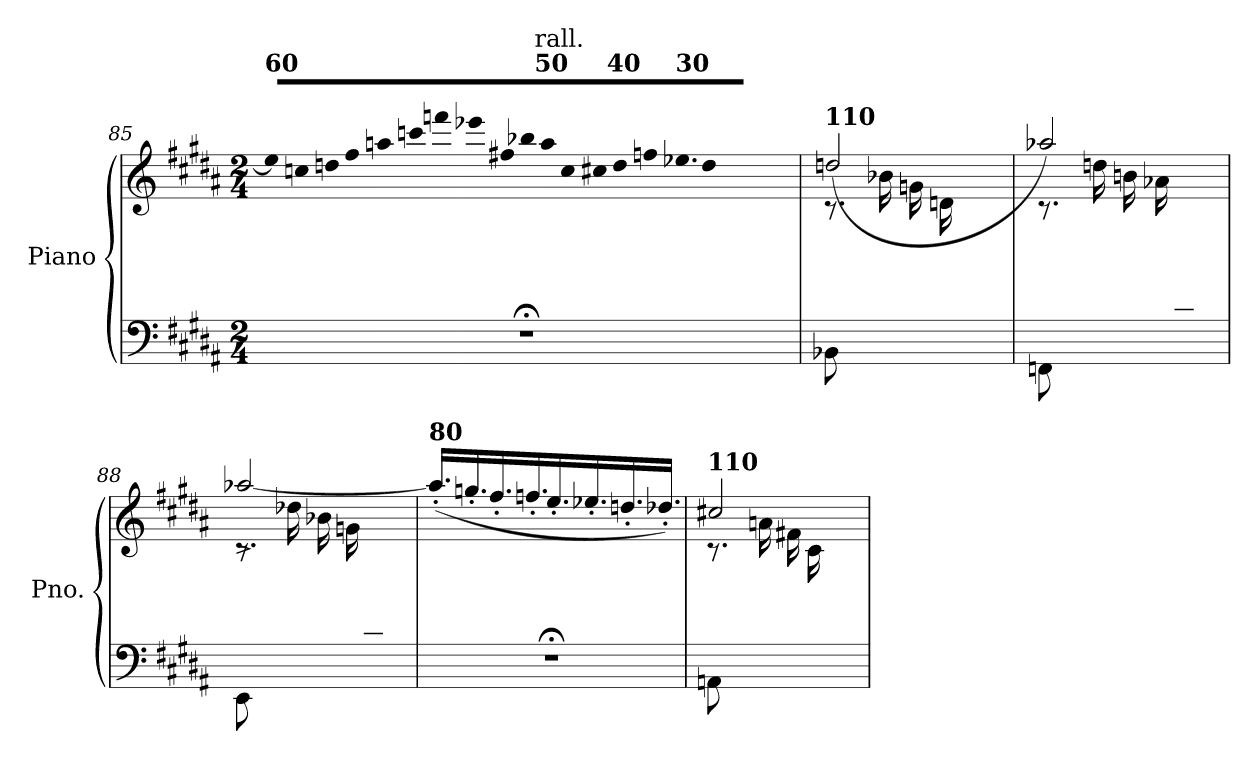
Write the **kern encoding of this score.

**kern	**kern	**dynam
*part1	*part1	*part1
*staff2	*staff1	*staff1/2
*I"Piano	*	*
*I'Pno.	*	*
*clefF4	*clefG2	*
*k[f#c#g#d#a#]	*k[f#c#g#d#a#]	*
*M2/4	*M2/4	*
*	*Xtuplet	*
=85	=85	=85
!	!LO:TX:a:B:t=60	!
!	!LO:N:vis=16	!
2r;<	240%7ee-/LL]	.
!	!LO:N:vis=16	!
.	240%7ccn/	.
!	!LO:N:vis=16	!
.	240%7ddn/	.
!	!LO:N:vis=16	!
.	240%7ff#/	.
!	!LO:N:vis=16	!
.	240%7aan/	.
!	!LO:N:vis=16	!
.	240%7cccn/	.
!	!LO:N:vis=16	!
.	240%7fffn/	.
!	!LO:N:vis=16	!
.	240%7eee-X/	.
!	!LO:N:vis=16	!
.	240%7ff#X/	.
!	!LO:N:vis=16	!
.	240%7bb-X/	.
!	!LO:TX:a:B:t=50	!
!	!LO:TX:a:t=rall.	!
!	!LO:N:vis=16	!
.	240%7aa/	.
!	!LO:N:vis=16	!
.	240%7cc/	.
!	!LO:N:vis=16	!
.	240%7cc#X/	.
!	!LO:TX:a:B:t=40	!
!	!LO:N:vis=16	!
.	240%7dd/	.
!	!LO:N:vis=16	!
.	240%7ffn/	.
!	!LO:TX:a:B:t=30	!
!	!LO:N:vis=16.	!
.	384%17ee-X/	.
!	!LO:N:vis=32	!
.	480%7dd/JJk	.
.	480..ryy	.
=86	=86	=86
*^	*^	*
!	!	!LO:TX:a:B:t=110	!	!
!	!	!	!	!LO:DY:b
4.ryy	8BB-X\	8.rc	(2ddn/	other-dynamics
.	8ryy	.	.	.
.	.	16b-X\LL	.	.
.	4ryy	16gn\	.	.
.	.	16dn\	.	.
16B-X/	.	8ryy	.	.
16Gn/JJ	.	.	.	.
!!LO:LB:g=z	!!
=87	=87	=87	=87	=87
4.ryy	8FFn\	8.rc	2aa-X/)	.
.	8ryy	.	.	.
.	.	16ddn\LL	.	.
.	4ryy	16bn\	.	.
.	.	16a-X\	.	.
16dn/	.	8ryy	.	.
16Bn/JJ	.	.	.	.
=88	=88	=88	=88	=88
4.ryy	8EE\	8.rc	[2aa-X^/	.
.	8ryy	.	.	.
.	.	16dd-X\LL	.	.
.	4ryy	16b-X\	.	.
.	.	16gn\	.	.
16d-X/	.	8ryy	.	.
16B-X/JJ	.	.	.	.
*v	*v	*	*	*
*	*v	*v	*
=89	=89	=89
!	!LO:TX:a:B:t=80	!
2r;<	(24.aa-'/L]	.
.	24.ggn'/	.
.	24.ff#'/	.
.	24.ffn'/	.
.	24.ee'/	.
.	24.ee-X'/	.
.	24.ddn'/	.
.	24.dd-X'/J)	.
=90	=90	=90
*^	*^	*
!	!	!LO:TX:a:B:t=110	!	!
!	!	!	!	!LO:DY:b
4.ryy	8AAn\	8.rc	2cc#X/	other-dynamics
.	8ryy	.	.	.
.	.	16an\LL	.	.
.	4ryy	16f#X\	.	.
.	.	16c#\	.	.
16An/	.	8ryy	.	.
16F#/JJ	.	.	.	.
*v	*v	*	*	*
*	*v	*v	*
=	=	=
*-	*-	*-
